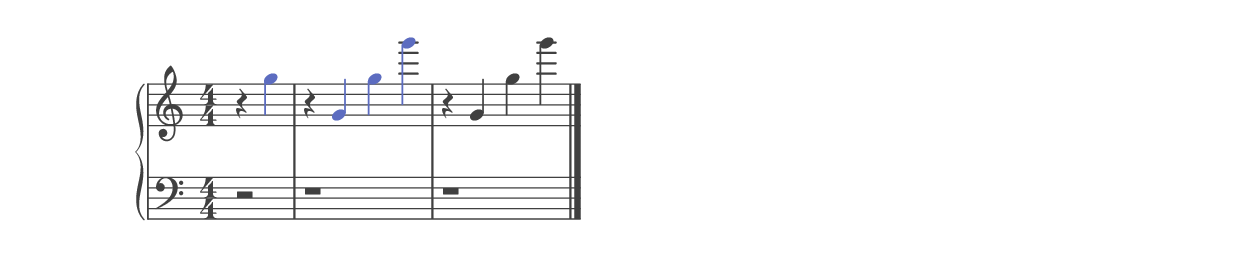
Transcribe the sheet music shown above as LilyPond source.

%% ----------------------------------------------------------------------------
%% Generated on: 2018 December 27
%% Note Name: G5
%% Octave: 5
%% Clef: treble
%% Filename: 118-59-5-treble-G5
%% ----------------------------------------------------------------------------

\version "2.19.82"

\include "../piano_note_colors.ly"

\header {
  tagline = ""
}

upper = {
  \clef treble
  \numericTimeSignature
  \override NoteHead.color = #colorized-note
  \override Stem.color = #colorized-note
  \override Accidental.color = #colorized-note
  % treble note in color
  r4 g''4
  % treble octave in color
  r4 g'4 g''4 g'''4
  \override NoteHead.color = #default-black
  \override Stem.color = #default-black
  \override Accidental.color = #default-black
  % treble octave repeat in black
  r4 g'4 g''4 g'''4
  \bar "|."
}

lower = {
  \clef bass
  \numericTimeSignature
  \override NoteHead.color = #colorized-note
  \override Stem.color = #colorized-note
  \override Accidental.color = #colorized-note
  % bass note in color
  r2
  % bass octave in color
  r1
  \override NoteHead.color = #default-black
  \override Stem.color = #default-black
  \override Accidental.color = #default-black
  % bass octave repeat in black
  r1
}

\score {
  \new PianoStaff <<
    \context Score
    \applyContext #(override-color-for-all-grobs default-black)
    \time 4/4
    \partial 2
    \new Staff = upper { \upper }
    \new Staff = lower { \lower }
  >>
  \layout { }
  \midi { }
}